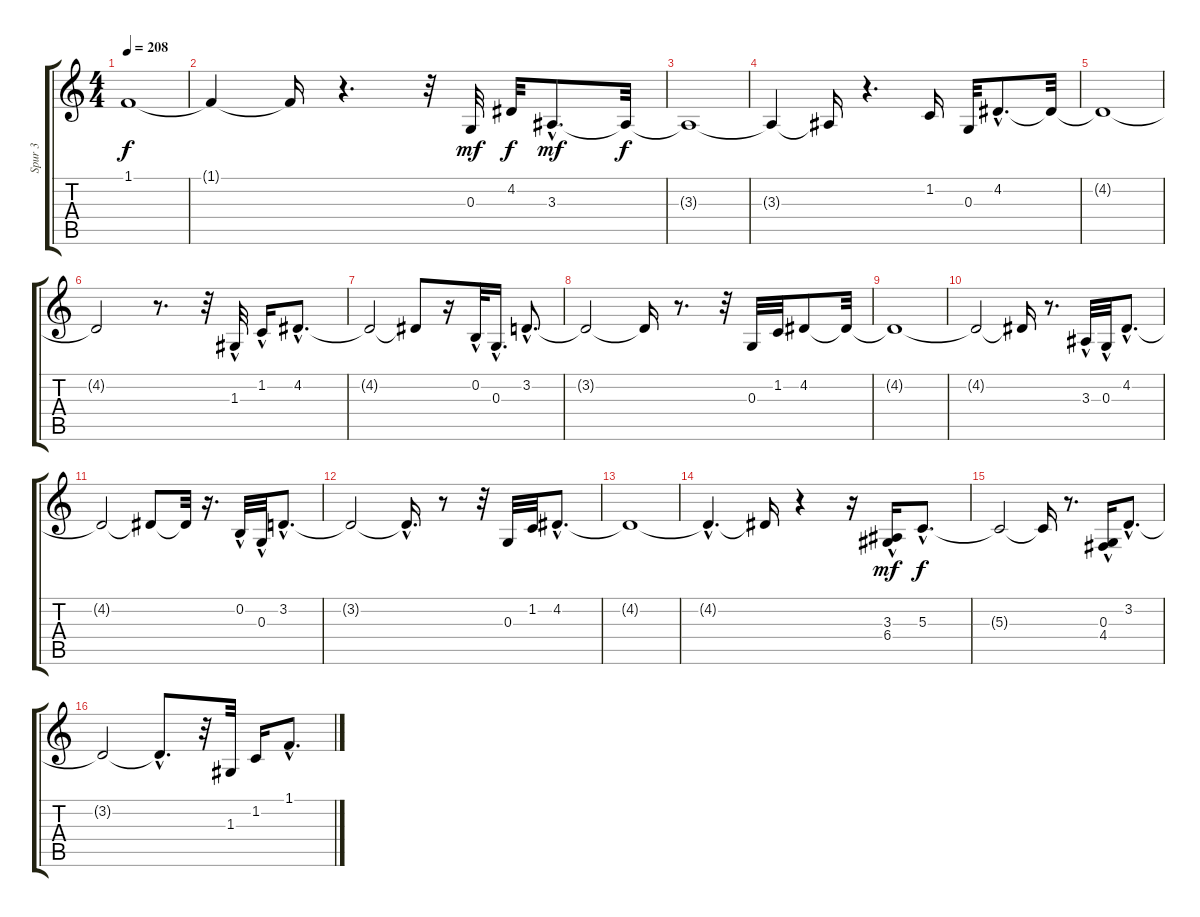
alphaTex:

\track ("Spur 3" "Spur 3") {instrument acousticgrandpiano}
\staff {score tabs}
\tuning (E4 B3 G3 D3 A2 E2) {hide}
\ts (4 4)
\tempo 208
\clef g2
\ks c
1.1{t}.1{dy f} |
1.1{t}.4 1.1{t}.16 r.4{d} r.32 0.3.32{dy mf} 4.2.32{dy f} 3.3{hac}.8{d dy mf} 3.3{t}.32{dy f} |
3.3{t}.1 |
3.3{t}.4 3.3{t}.16 r.4{d} 1.2.16 0.3.32 4.2{hac}.8{d} 4.2{t}.32 |
4.2{t}.1 |
4.2{t}.2 r.8{d} r.32 1.3{hac}.32 1.2{hac}.16 4.2{hac}.8{d} |
4.2{t}.2 4.2{t}.8 r.16 0.2{hac}.32 0.3{hac}.16{d} 3.2{hac}.8{d} |
3.2{t}.2 3.2{t}.16 r.8{d} r.32 0.3.32{instrument electricguitarclean} 1.2.32 4.2.8 4.2{t}.32 |
4.2{t}.1 |
4.2{t}.2 4.2{t}.16 r.8{d} 3.3{hac}.32 0.3{hac}.32 4.2{hac}.8{d} |
4.2{t}.2 4.2{t}.8 4.2{t}.32 r.16{d} 0.2{hac}.32 0.3{hac}.32 3.2{hac}.8{d} |
3.2{t}.2 3.2{hac t}.16{d} r.8 r.32 0.3.32 1.2.32 4.2{hac}.8{d} |
4.2{t}.1 |
4.2{hac t}.4{d} 4.2{t}.16 r.4 r.16 (3.3{hac} 6.4{hac}).16{dy mf} 5.3{hac}.8{d dy f} |
5.3{t}.2 5.3{t}.16 r.8{d} (0.3{hac} 4.4{hac}).16 3.2{hac}.8{d} |
3.2{t}.2 3.2{hac t}.8{d} r.32 1.3.32 1.2.16 1.1{hac}.8{d}
